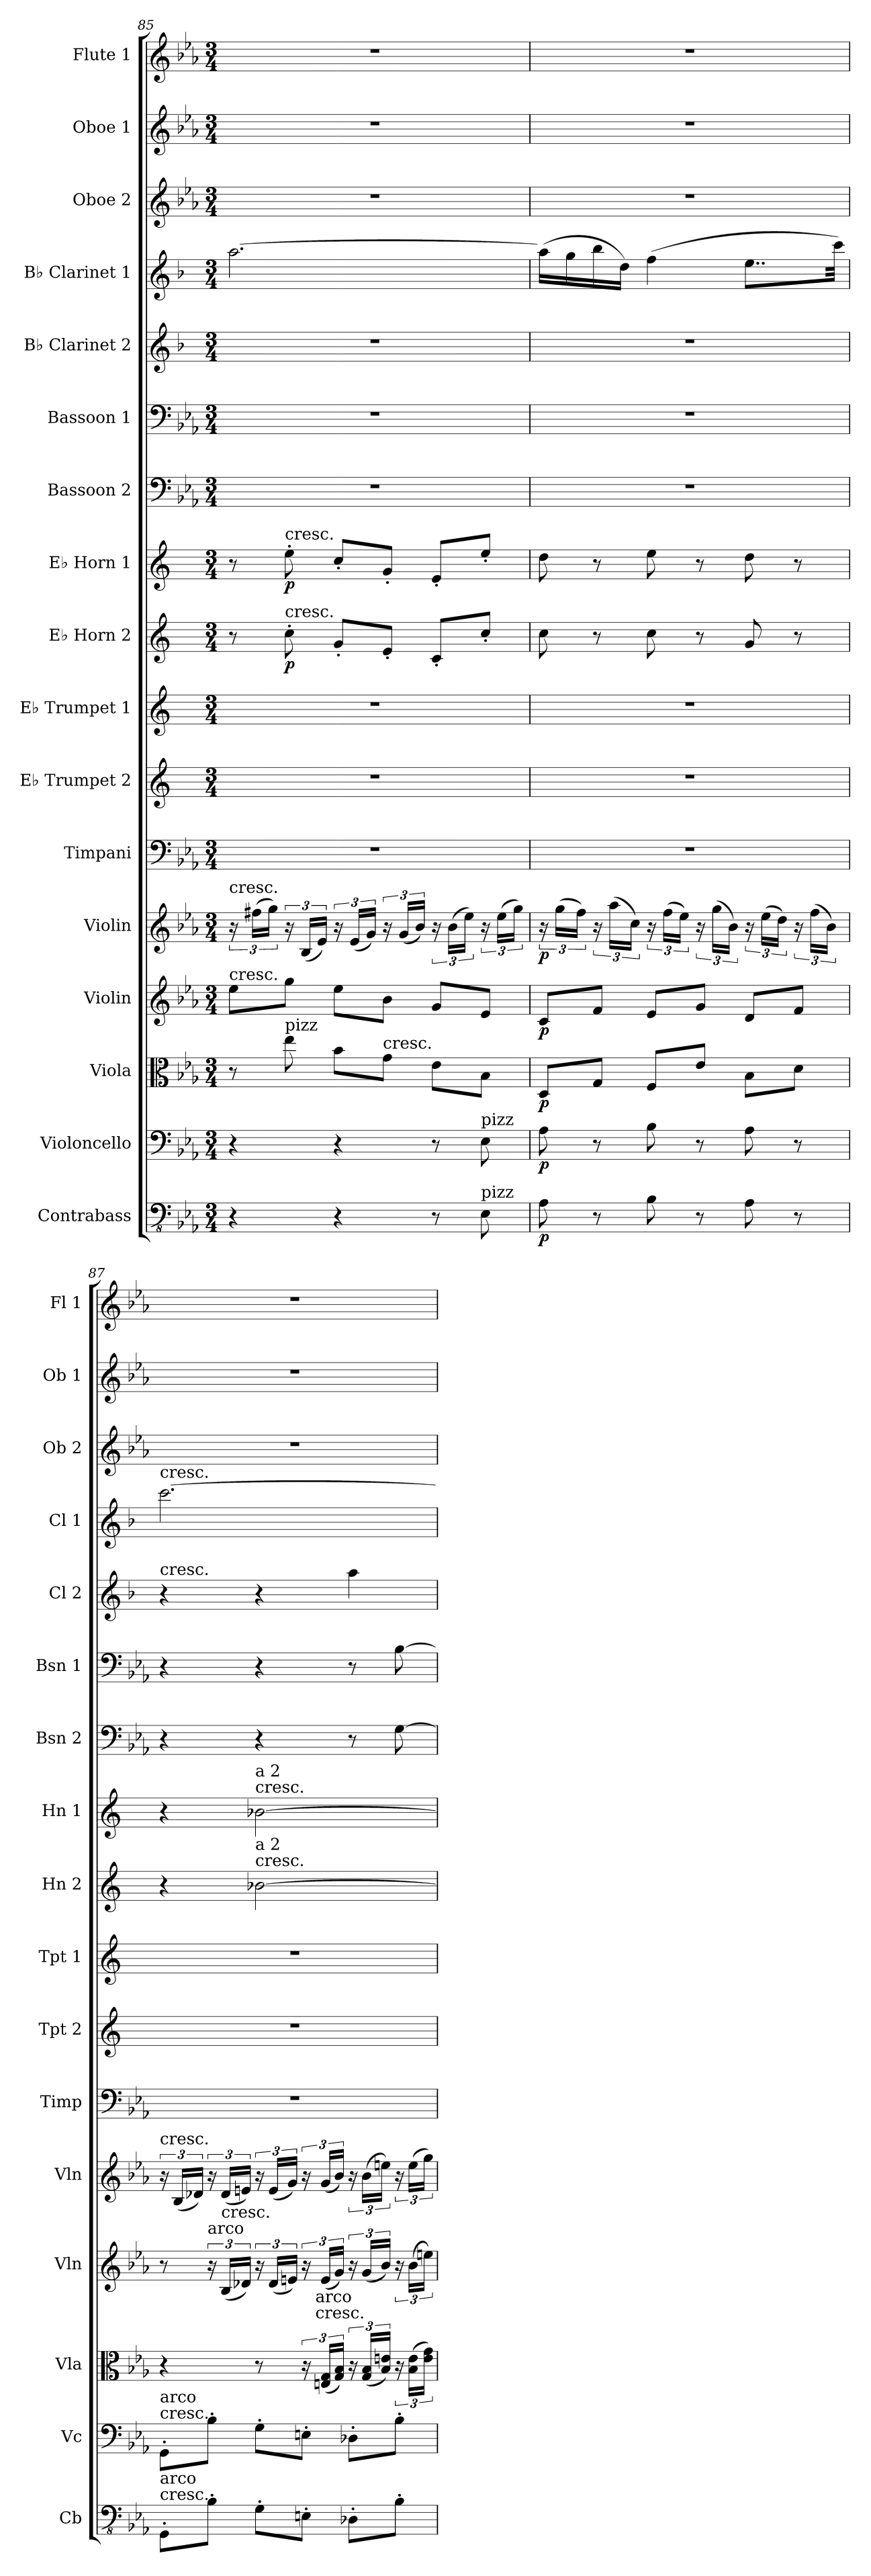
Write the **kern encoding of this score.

**kern	**dynam	**kern	**dynam	**kern	**dynam	**kern	**dynam	**kern	**dynam	**kern	**kern	**kern	**kern	**dynam	**kern	**dynam	**kern	**kern	**kern	**kern	**kern	**kern	**kern
*part17	*part17	*part16	*part16	*part15	*part15	*part14	*part14	*part13	*part13	*part12	*part11	*part10	*part9	*part9	*part8	*part8	*part7	*part6	*part5	*part4	*part3	*part2	*part1
*staff17	*staff17	*staff16	*staff16	*staff15	*staff15	*staff14	*staff14	*staff13	*staff13	*staff12	*staff11	*staff10	*staff9	*staff9	*staff8	*staff8	*staff7	*staff6	*staff5	*staff4	*staff3	*staff2	*staff1
*I"Contrabass	*	*I"Violoncello	*	*I"Viola	*	*I"Violin	*	*I"Violin	*	*I"Timpani	*I"E♭ Trumpet 2	*I"E♭ Trumpet 1	*I"E♭ Horn 2	*	*I"E♭ Horn 1	*	*I"Bassoon 2	*I"Bassoon 1	*I"B♭ Clarinet 2	*I"B♭ Clarinet 1	*I"Oboe 2	*I"Oboe 1	*I"Flute 1
*I'Cb	*	*I'Vc	*	*I'Vla	*	*I'Vln	*	*I'Vln	*	*I'Timp	*I'Tpt 2	*I'Tpt 1	*I'Hn 2	*	*I'Hn 1	*	*I'Bsn 2	*I'Bsn 1	*I'Cl 2	*I'Cl 1	*I'Ob 2	*I'Ob 1	*I'Fl 1
*clefFv4	*	*clefF4	*	*clefC3	*	*clefG2	*	*clefG2	*	*clefF4	*clefG2	*clefG2	*clefG2	*	*clefG2	*	*clefF4	*clefF4	*clefG2	*clefG2	*clefG2	*clefG2	*clefG2
*	*	*	*	*	*	*	*	*	*	*	*ITrd-2c-3	*ITrd-2c-3	*ITrd5c9	*	*ITrd5c9	*	*	*	*ITrd1c2	*ITrd1c2	*	*	*
*k[b-e-a-]	*	*k[b-e-a-]	*	*k[b-e-a-]	*	*k[b-e-a-]	*	*k[b-e-a-]	*	*k[b-e-a-]	*k[b-e-a-]	*k[b-e-a-]	*k[b-e-a-]	*	*k[b-e-a-]	*	*k[b-e-a-]	*k[b-e-a-]	*k[b-e-a-]	*k[b-e-a-]	*k[b-e-a-]	*k[b-e-a-]	*k[b-e-a-]
*M3/4	*	*M3/4	*	*M3/4	*	*M3/4	*	*M3/4	*	*M3/4	*M3/4	*M3/4	*M3/4	*	*M3/4	*	*M3/4	*M3/4	*M3/4	*M3/4	*M3/4	*M3/4	*M3/4
=85	=85	=85	=85	=85	=85	=85	=85	=85	=85	=85	=85	=85	=85	=85	=85	=85	=85	=85	=85	=85	=85	=85	=85
!	!	!	!	!	!	!	!	!LO:TX:a:t=cresc.	!	!	!	!	!	!	!	!	!	!	!	!	!	!	!
!	!	!	!	!	!	!LO:TX:a:t=cresc.	!	!	!	!	!	!	!	!	!	!	!	!	!	!	!	!	!
4r	.	4r	.	8r	.	8ee-\L	.	24r	.	2.r	2.r	2.r	8r	.	8r	.	2.r	2.r	2.r	[2.gg\	2.r	2.r	2.r
.	.	.	.	.	.	.	.	(>24ff#X\LL	.	.	.	.	.	.	.	.	.	.	.	.	.	.	.
.	.	.	.	.	.	.	.	24gg\JJ)	.	.	.	.	.	.	.	.	.	.	.	.	.	.	.
!	!	!	!	!	!	!	!	!	!	!	!	!	!	!	!LO:TX:a:t=cresc.	!	!	!	!	!	!	!	!
!	!	!	!	!	!	!	!	!	!	!	!	!	!LO:TX:a:t=cresc.	!	!	!	!	!	!	!	!	!	!
!	!	!	!	!LO:TX:a:t=pizz	!	!	!	!	!	!	!	!	!	!	!	!	!	!	!	!	!	!	!
!	!	!	!	!	!	!	!	!	!	!	!	!	!	!LO:DY:b	!	!LO:DY:b	!	!	!	!	!	!	!
.	.	.	.	8ee-\	.	8gg\J	.	24r	.	.	.	.	8e-'\	p	8g'\	p	.	.	.	.	.	.	.
.	.	.	.	.	.	.	.	(<24B-/LL	.	.	.	.	.	.	.	.	.	.	.	.	.	.	.
.	.	.	.	.	.	.	.	24e-/JJ)	.	.	.	.	.	.	.	.	.	.	.	.	.	.	.
4r	.	4r	.	8b-\L	.	8ee-\L	.	24r	.	.	.	.	8B-'/L	.	8e-'/L	.	.	.	.	.	.	.	.
.	.	.	.	.	.	.	.	(<24e-/LL	.	.	.	.	.	.	.	.	.	.	.	.	.	.	.
.	.	.	.	.	.	.	.	24g/JJ)	.	.	.	.	.	.	.	.	.	.	.	.	.	.	.
!	!	!	!	!LO:TX:a:t=cresc.	!	!	!	!	!	!	!	!	!	!	!	!	!	!	!	!	!	!	!
.	.	.	.	8g\J	.	8b-\J	.	24r	.	.	.	.	8G'/J	.	8B-'/J	.	.	.	.	.	.	.	.
.	.	.	.	.	.	.	.	(<24g/LL	.	.	.	.	.	.	.	.	.	.	.	.	.	.	.
.	.	.	.	.	.	.	.	24b-/JJ)	.	.	.	.	.	.	.	.	.	.	.	.	.	.	.
8r	.	8r	.	8e-\L	.	8g/L	.	24r	.	.	.	.	8E-'/L	.	8G'/L	.	.	.	.	.	.	.	.
.	.	.	.	.	.	.	.	(>24b-\LL	.	.	.	.	.	.	.	.	.	.	.	.	.	.	.
.	.	.	.	.	.	.	.	24ee-\JJ)	.	.	.	.	.	.	.	.	.	.	.	.	.	.	.
!	!	!LO:TX:a:t=pizz	!	!	!	!	!	!	!	!	!	!	!	!	!	!	!	!	!	!	!	!	!
!LO:TX:a:t=pizz	!	!	!	!	!	!	!	!	!	!	!	!	!	!	!	!	!	!	!	!	!	!	!
8EE-\	.	8E-\	.	8B-\J	.	8e-/J	.	24r	.	.	.	.	8e-'/J	.	8g'/J	.	.	.	.	.	.	.	.
.	.	.	.	.	.	.	.	(>24ee-\LL	.	.	.	.	.	.	.	.	.	.	.	.	.	.	.
.	.	.	.	.	.	.	.	24gg\JJ)	.	.	.	.	.	.	.	.	.	.	.	.	.	.	.
!!LO:PB:g=z
=86	=86	=86	=86	=86	=86	=86	=86	=86	=86	=86	=86	=86	=86	=86	=86	=86	=86	=86	=86	=86	=86	=86	=86
!	!LO:DY:b	!	!LO:DY:b	!	!LO:DY:b	!	!LO:DY:b	!	!LO:DY:b	!	!	!	!	!	!	!	!	!	!	!	!	!	!
8AA-\	p	8A-\	p	8D/L	p	8c/L	p	24r	p	2.r	2.r	2.r	8e-\	.	8f\	.	2.r	2.r	2.r	(>16gg\LL]	2.r	2.r	2.r
.	.	.	.	.	.	.	.	(>24gg\LL	.	.	.	.	.	.	.	.	.	.	.	.	.	.	.
.	.	.	.	.	.	.	.	.	.	.	.	.	.	.	.	.	.	.	.	16ff\	.	.	.
.	.	.	.	.	.	.	.	24ff\JJ)	.	.	.	.	.	.	.	.	.	.	.	.	.	.	.
8r	.	8r	.	8G/J	.	8f/J	.	24r	.	.	.	.	8r	.	8r	.	.	.	.	16aa-\	.	.	.
.	.	.	.	.	.	.	.	(>24aa-\LL	.	.	.	.	.	.	.	.	.	.	.	.	.	.	.
.	.	.	.	.	.	.	.	.	.	.	.	.	.	.	.	.	.	.	.	16cc\JJ)	.	.	.
.	.	.	.	.	.	.	.	24cc\JJ)	.	.	.	.	.	.	.	.	.	.	.	.	.	.	.
8BB-\	.	8B-\	.	8F/L	.	8e-/L	.	24r	.	.	.	.	8e-\	.	8g\	.	.	.	.	(>4ee-\	.	.	.
.	.	.	.	.	.	.	.	(>24ff\LL	.	.	.	.	.	.	.	.	.	.	.	.	.	.	.
.	.	.	.	.	.	.	.	24ee-\JJ)	.	.	.	.	.	.	.	.	.	.	.	.	.	.	.
8r	.	8r	.	8e-/J	.	8g/J	.	24r	.	.	.	.	8r	.	8r	.	.	.	.	.	.	.	.
.	.	.	.	.	.	.	.	(>24gg\LL	.	.	.	.	.	.	.	.	.	.	.	.	.	.	.
.	.	.	.	.	.	.	.	24b-\JJ)	.	.	.	.	.	.	.	.	.	.	.	.	.	.	.
8AA-\	.	8A-\	.	8B-\L	.	8d/L	.	24r	.	.	.	.	8B-/	.	8f\	.	.	.	.	8..dd\L	.	.	.
.	.	.	.	.	.	.	.	(>24ee-\LL	.	.	.	.	.	.	.	.	.	.	.	.	.	.	.
.	.	.	.	.	.	.	.	24dd\JJ)	.	.	.	.	.	.	.	.	.	.	.	.	.	.	.
8r	.	8r	.	8d\J	.	8f/J	.	24r	.	.	.	.	8r	.	8r	.	.	.	.	.	.	.	.
.	.	.	.	.	.	.	.	(>24ff\LL	.	.	.	.	.	.	.	.	.	.	.	.	.	.	.
.	.	.	.	.	.	.	.	24b-\JJ)	.	.	.	.	.	.	.	.	.	.	.	.	.	.	.
.	.	.	.	.	.	.	.	.	.	.	.	.	.	.	.	.	.	.	.	32bb-\Jkk)	.	.	.
=87	=87	=87	=87	=87	=87	=87	=87	=87	=87	=87	=87	=87	=87	=87	=87	=87	=87	=87	=87	=87	=87	=87	=87
!	!	!	!	!	!	!	!	!	!	!	!	!	!	!	!	!	!	!	!	!LO:TX:a:t=cresc.	!	!	!
!	!	!	!	!	!	!	!	!	!	!	!	!	!	!	!	!	!	!	!LO:TX:a:t=cresc.	!	!	!	!
!	!	!	!	!	!	!	!	!LO:TX:a:t=cresc.	!	!	!	!	!	!	!	!	!	!	!	!	!	!	!
!	!	!LO:TX:a:t=cresc.	!	!	!	!	!	!	!	!	!	!	!	!	!	!	!	!	!	!	!	!	!
!	!	!LO:TX:a:t=arco	!	!	!	!	!	!	!	!	!	!	!	!	!	!	!	!	!	!	!	!	!
!LO:TX:a:t=cresc.	!	!	!	!	!	!	!	!	!	!	!	!	!	!	!	!	!	!	!	!	!	!	!
!LO:TX:a:t=arco	!	!	!	!	!	!	!	!	!	!	!	!	!	!	!	!	!	!	!	!	!	!	!
8GGG'\L	.	8GG'\L	.	4r	.	8r	.	24r	.	2.r	2.r	2.r	4r	.	4r	.	4r	4r	4r	[2.bb-\	2.r	2.r	2.r
.	.	.	.	.	.	.	.	(<24B-/LL	.	.	.	.	.	.	.	.	.	.	.	.	.	.	.
.	.	.	.	.	.	.	.	24d-X/JJ)	.	.	.	.	.	.	.	.	.	.	.	.	.	.	.
!	!	!	!	!	!	!LO:TX:a:t=arco	!	!	!	!	!	!	!	!	!	!	!	!	!	!	!	!	!
8BB-'\J	.	8B-'\J	.	.	.	24r	.	24r	.	.	.	.	.	.	.	.	.	.	.	.	.	.	.
!	!	!	!	!	!	!LO:TX:a:t=cresc.	!	!	!	!	!	!	!	!	!	!	!	!	!	!	!	!	!
.	.	.	.	.	.	(<24B-/LL	.	(<24d-/LL	.	.	.	.	.	.	.	.	.	.	.	.	.	.	.
.	.	.	.	.	.	24d-X/JJ)	.	24en/JJ)	.	.	.	.	.	.	.	.	.	.	.	.	.	.	.
!	!	!	!	!	!	!	!	!	!	!	!	!	!	!	!LO:TX:a:t=cresc.	!	!	!	!	!	!	!	!
!	!	!	!	!	!	!	!	!	!	!	!	!	!	!	!LO:TX:a:t=a 2	!	!	!	!	!	!	!	!
!	!	!	!	!	!	!	!	!	!	!	!	!	!LO:TX:a:t=cresc.	!	!	!	!	!	!	!	!	!	!
!	!	!	!	!	!	!	!	!	!	!	!	!	!LO:TX:a:t=a 2	!	!	!	!	!	!	!	!	!	!
8GG'\L	.	8G'\L	.	8r	.	24r	.	24r	.	.	.	.	[2d-X\	.	[2d-X\	.	4r	4r	4r	.	.	.	.
.	.	.	.	.	.	(<24d-/LL	.	(<24e/LL	.	.	.	.	.	.	.	.	.	.	.	.	.	.	.
.	.	.	.	.	.	24en/JJ)	.	24g/JJ)	.	.	.	.	.	.	.	.	.	.	.	.	.	.	.
8EEn'\J	.	8En'\J	.	24r	.	24r	.	24r	.	.	.	.	.	.	.	.	.	.	.	.	.	.	.
!	!	!	!	!LO:TX:a:t=cresc.	!	!	!	!	!	!	!	!	!	!	!	!	!	!	!	!	!	!	!
!	!	!	!	!LO:TX:a:t=arco	!	!	!	!	!	!	!	!	!	!	!	!	!	!	!	!	!	!	!
.	.	.	.	(<24En/ 24G/LL	.	(<24e/LL	.	(<24g/LL	.	.	.	.	.	.	.	.	.	.	.	.	.	.	.
.	.	.	.	24G/ 24B-/JJ)	.	24g/JJ)	.	24b-/JJ)	.	.	.	.	.	.	.	.	.	.	.	.	.	.	.
8DD-X'\L	.	8D-X'\L	.	24r	.	24r	.	24r	.	.	.	.	.	.	.	.	8r	8r	4gg\	.	.	.	.
.	.	.	.	(<24G/ 24B-/LL	.	(<24g/LL	.	(>24b-\LL	.	.	.	.	.	.	.	.	.	.	.	.	.	.	.
.	.	.	.	24B-/ 24en/JJ)	.	24b-/JJ)	.	24een\JJ)	.	.	.	.	.	.	.	.	.	.	.	.	.	.	.
8BB-'\J	.	8B-'\J	.	24r	.	24r	.	24r	.	.	.	.	.	.	.	.	[8G\	[8B-\	.	.	.	.	.
.	.	.	.	(>24B-\ 24e\LL	.	(>24b-\LL	.	(>24ee\LL	.	.	.	.	.	.	.	.	.	.	.	.	.	.	.
.	.	.	.	24e\ 24g\JJ)	.	24een\JJ)	.	24gg\JJ)	.	.	.	.	.	.	.	.	.	.	.	.	.	.	.
=	=	=	=	=	=	=	=	=	=	=	=	=	=	=	=	=	=	=	=	=	=	=	=
*-	*-	*-	*-	*-	*-	*-	*-	*-	*-	*-	*-	*-	*-	*-	*-	*-	*-	*-	*-	*-	*-	*-	*-
